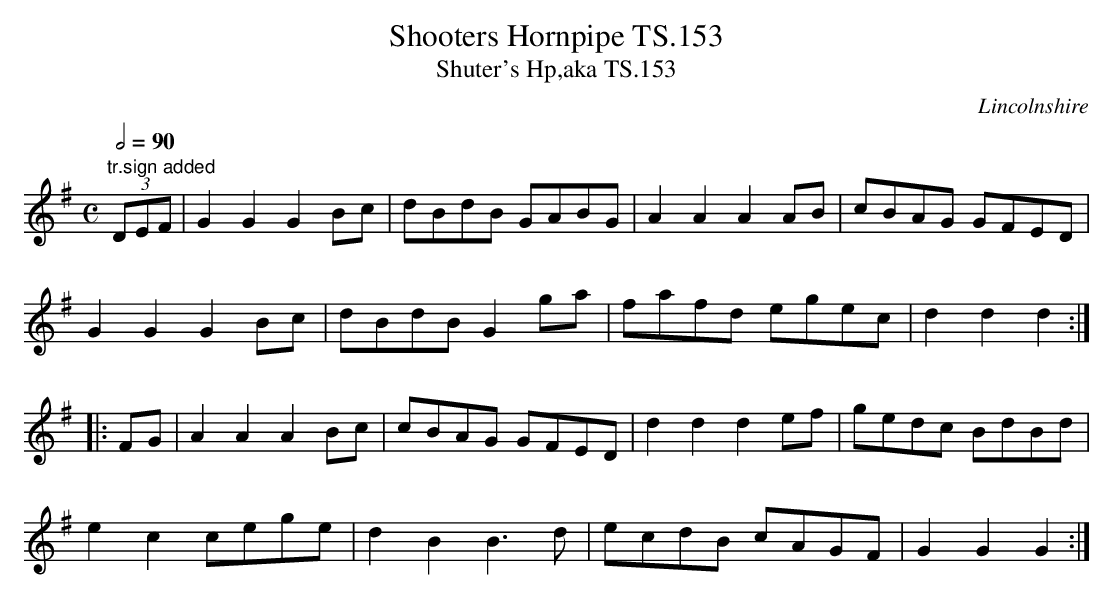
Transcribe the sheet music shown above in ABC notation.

X:1
T:Shooters Hornpipe TS.153
T:Shuter's Hp,aka TS.153
L:1/8
M:C
O:Lincolnshire
Q:1/2=90
K:G
"tr.sign added"(3DEF|G2G2G2Bc|dBdB GABG|A2A2A2AB|cBAG GFED|!
G2G2G2Bc|dBdB G2ga|fafd egec|d2d2d2:|!
|:FG|A2A2A2Bc|cBAG GFED|d2d2d2ef|gedc BdBd|!
e2c2 cege|d2B2B3d|ecdB cAGF|G2G2G2:|]
